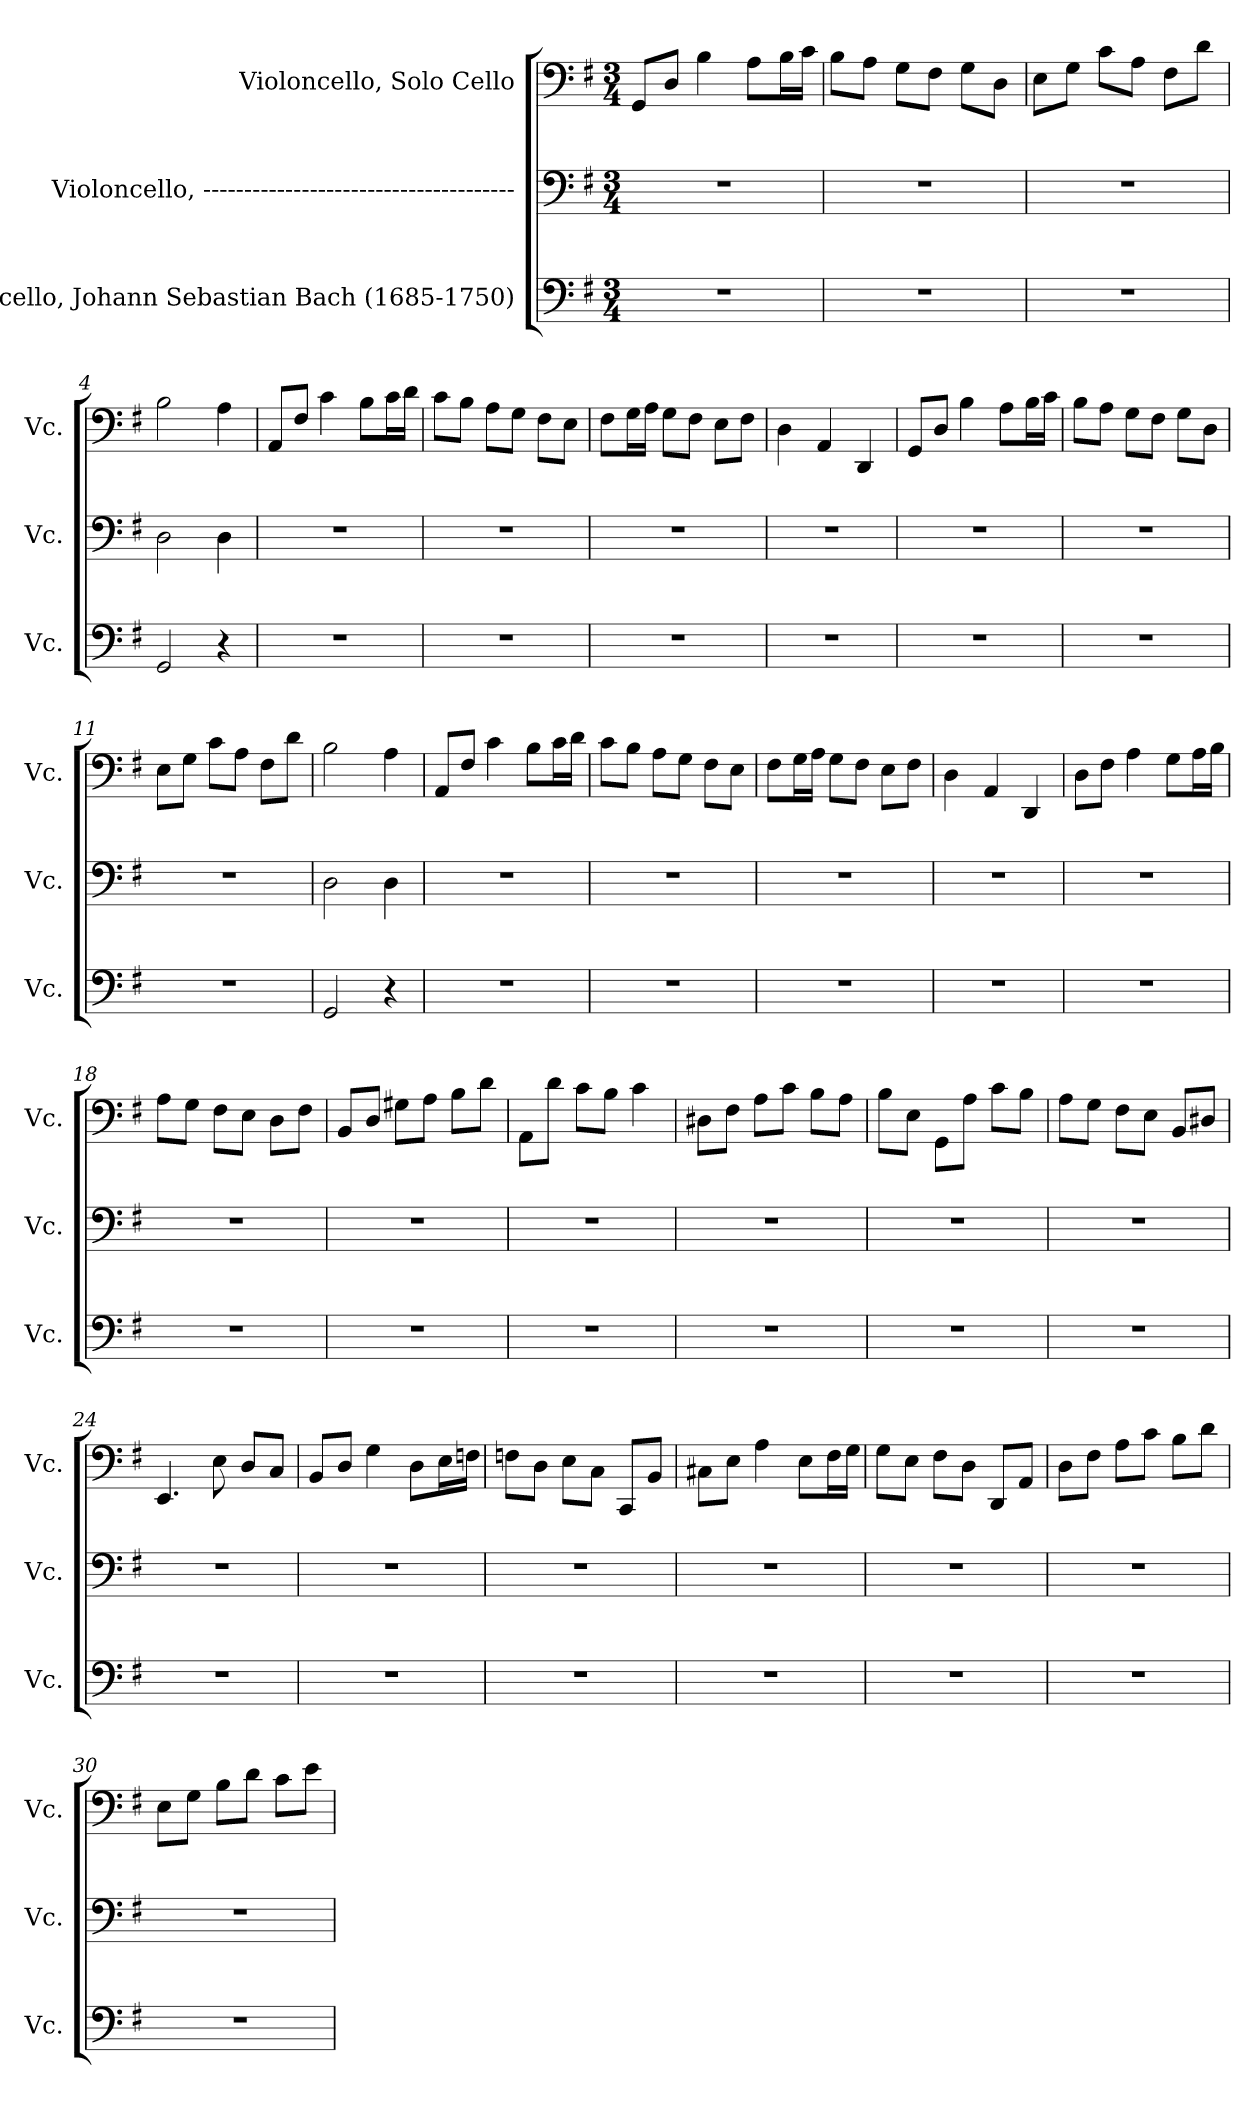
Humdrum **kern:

**kern	**kern	**kern
*part3	*part2	*part1
*staff3	*staff2	*staff1
*I"Violoncello, Johann Sebastian Bach  (1685-1750)	*I"Violoncello, --------------------------------------	*I"Violoncello, Solo Cello
*I'Vc.	*I'Vc.	*I'Vc.
*clefF4	*clefF4	*clefF4
*k[f#]	*k[f#]	*k[f#]
*M3/4	*M3/4	*M3/4
*MM150	*MM150	*MM150
=1	=1	=1
2.r	2.r	8GG/L
.	.	8D/J
.	.	4B\
.	.	8A\L
.	.	16B\L
.	.	16c\JJ
=2	=2	=2
2.r	2.r	8B\L
.	.	8A\J
.	.	8G\L
.	.	8F#\J
.	.	8G\L
.	.	8D\J
=3	=3	=3
2.r	2.r	8E\L
.	.	8G\J
.	.	8c\L
.	.	8A\J
.	.	8F#\L
.	.	8d\J
=4	=4	=4
2GG/	2D\	2B\
4r	4D\	4A\
!!LO:LB:g=z
=5	=5	=5
2.r	2.r	8AA/L
.	.	8F#/J
.	.	4c\
.	.	8B\L
.	.	16c\L
.	.	16d\JJ
=6	=6	=6
2.r	2.r	8c\L
.	.	8B\J
.	.	8A\L
.	.	8G\J
.	.	8F#\L
.	.	8E\J
=7	=7	=7
2.r	2.r	8F#\L
.	.	16G\L
.	.	16A\JJ
.	.	8G\L
.	.	8F#\J
.	.	8E\L
.	.	8F#\J
=8	=8	=8
2.r	2.r	4D\
.	.	4AA/
.	.	4DD/
=9	=9	=9
2.r	2.r	8GG/L
.	.	8D/J
.	.	4B\
.	.	8A\L
.	.	16B\L
.	.	16c\JJ
=10	=10	=10
2.r	2.r	8B\L
.	.	8A\J
.	.	8G\L
.	.	8F#\J
.	.	8G\L
.	.	8D\J
!!LO:LB:g=z
=11	=11	=11
2.r	2.r	8E\L
.	.	8G\J
.	.	8c\L
.	.	8A\J
.	.	8F#\L
.	.	8d\J
=12	=12	=12
2GG/	2D\	2B\
4r	4D\	4A\
=13	=13	=13
2.r	2.r	8AA/L
.	.	8F#/J
.	.	4c\
.	.	8B\L
.	.	16c\L
.	.	16d\JJ
=14	=14	=14
2.r	2.r	8c\L
.	.	8B\J
.	.	8A\L
.	.	8G\J
.	.	8F#\L
.	.	8E\J
=15	=15	=15
2.r	2.r	8F#\L
.	.	16G\L
.	.	16A\JJ
.	.	8G\L
.	.	8F#\J
.	.	8E\L
.	.	8F#\J
=16	=16	=16
2.r	2.r	4D\
.	.	4AA/
.	.	4DD/
=17	=17	=17
2.r	2.r	8D\L
.	.	8F#\J
.	.	4A\
.	.	8G\L
.	.	16A\L
.	.	16B\JJ
!!LO:LB:g=z
=18	=18	=18
2.r	2.r	8A\L
.	.	8G\J
.	.	8F#\L
.	.	8E\J
.	.	8D\L
.	.	8F#\J
=19	=19	=19
2.r	2.r	8BB/L
.	.	8D/J
.	.	8G#X\L
.	.	8A\J
.	.	8B\L
.	.	8d\J
=20	=20	=20
2.r	2.r	8AA\L
.	.	8d\J
.	.	8c\L
.	.	8B\J
.	.	4c\
=21	=21	=21
2.r	2.r	8D#X\L
.	.	8F#\J
.	.	8A\L
.	.	8c\J
.	.	8B\L
.	.	8A\J
=22	=22	=22
2.r	2.r	8B\L
.	.	8E\J
.	.	8GG\L
.	.	8A\J
.	.	8c\L
.	.	8B\J
=23	=23	=23
2.r	2.r	8A\L
.	.	8G\J
.	.	8F#\L
.	.	8E\J
.	.	8BB/L
.	.	8D#X/J
!!LO:PB:g=z
=24	=24	=24
2.r	2.r	4.EE/
.	.	8E\
.	.	8D/L
.	.	8C/J
=25	=25	=25
2.r	2.r	8BB/L
.	.	8D/J
.	.	4G\
.	.	8D\L
.	.	16E\L
.	.	16Fn\JJ
=26	=26	=26
2.r	2.r	8Fn\L
.	.	8D\J
.	.	8E\L
.	.	8C\J
.	.	8CC/L
.	.	8BB/J
=27	=27	=27
2.r	2.r	8C#X\L
.	.	8E\J
.	.	4A\
.	.	8E\L
.	.	16F#\L
.	.	16G\JJ
=28	=28	=28
2.r	2.r	8G\L
.	.	8E\J
.	.	8F#\L
.	.	8D\J
.	.	8DD/L
.	.	8AA/J
=29	=29	=29
2.r	2.r	8D\L
.	.	8F#\J
.	.	8A\L
.	.	8c\J
.	.	8B\L
.	.	8d\J
!!LO:LB:g=z
=30	=30	=30
2.r	2.r	8E\L
.	.	8G\J
.	.	8B\L
.	.	8d\J
.	.	8c\L
.	.	8e\J
=	=	=
*-	*-	*-
